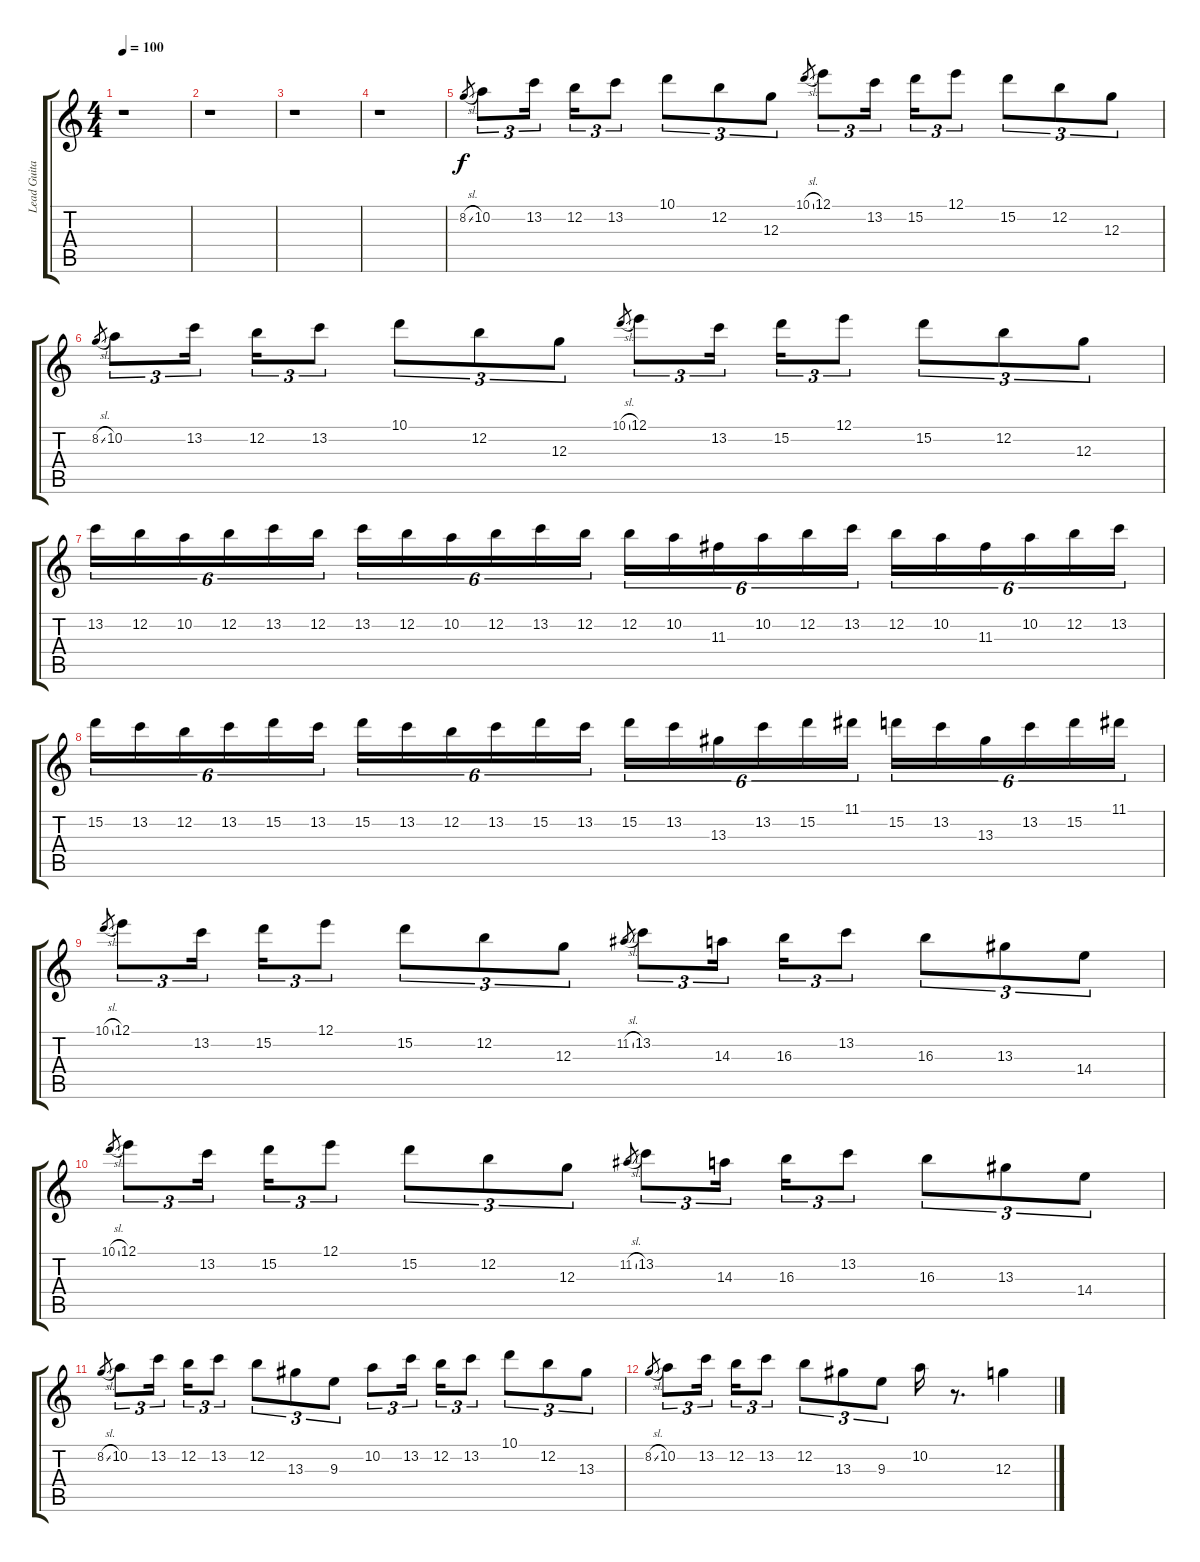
\track ("Lead Guitar" "Lead Guita") {instrument acousticguitarsteel}
\staff {score tabs}
\tuning (E4 B3 G3 D3 A2 E2) {hide}
\ts (4 4)
\tempo 100
\clef g2
\ks c
r.1{dy f instrument acousticguitarsteel} |
r.1 |
r.1 |
r.1 |
8.2{sl}.8{gr} 10.2.8{tu (3 2)} 13.2.16{tu (3 2)} 12.2.16{tu (3 2)} 13.2.8{tu (3 2)} 10.1.8{tu (3 2)} 12.2.8{tu (3 2)} 12.3.8{tu (3 2)} 10.1{sl}.8{gr} 12.1.8{tu (3 2)} 13.2.16{tu (3 2)} 15.2.16{tu (3 2)} 12.1.8{tu (3 2)} 15.2.8{tu (3 2)} 12.2.8{tu (3 2)} 12.3.8{tu (3 2)} |
8.2{sl}.8{gr} 10.2.8{tu (3 2)} 13.2.16{tu (3 2)} 12.2.16{tu (3 2)} 13.2.8{tu (3 2)} 10.1.8{tu (3 2)} 12.2.8{tu (3 2)} 12.3.8{tu (3 2)} 10.1{sl}.8{gr} 12.1.8{tu (3 2)} 13.2.16{tu (3 2)} 15.2.16{tu (3 2)} 12.1.8{tu (3 2)} 15.2.8{tu (3 2)} 12.2.8{tu (3 2)} 12.3.8{tu (3 2)} |
13.2.16{tu (6 4)} 12.2.16{tu (6 4)} 10.2.16{tu (6 4)} 12.2.16{tu (6 4)} 13.2.16{tu (6 4)} 12.2.16{tu (6 4)} 13.2.16{tu (6 4)} 12.2.16{tu (6 4)} 10.2.16{tu (6 4)} 12.2.16{tu (6 4)} 13.2.16{tu (6 4)} 12.2.16{tu (6 4)} 12.2.16{tu (6 4)} 10.2.16{tu (6 4)} 11.3.16{tu (6 4)} 10.2.16{tu (6 4)} 12.2.16{tu (6 4)} 13.2.16{tu (6 4)} 12.2.16{tu (6 4)} 10.2.16{tu (6 4)} 11.3.16{tu (6 4)} 10.2.16{tu (6 4)} 12.2.16{tu (6 4)} 13.2.16{tu (6 4)} |
15.2.16{tu (6 4)} 13.2.16{tu (6 4)} 12.2.16{tu (6 4)} 13.2.16{tu (6 4)} 15.2.16{tu (6 4)} 13.2.16{tu (6 4)} 15.2.16{tu (6 4)} 13.2.16{tu (6 4)} 12.2.16{tu (6 4)} 13.2.16{tu (6 4)} 15.2.16{tu (6 4)} 13.2.16{tu (6 4)} 15.2.16{tu (6 4)} 13.2.16{tu (6 4)} 13.3.16{tu (6 4)} 13.2.16{tu (6 4)} 15.2.16{tu (6 4)} 11.1.16{tu (6 4)} 15.2.16{tu (6 4)} 13.2.16{tu (6 4)} 13.3.16{tu (6 4)} 13.2.16{tu (6 4)} 15.2.16{tu (6 4)} 11.1.16{tu (6 4)} |
10.1{sl}.8{gr} 12.1.8{tu (3 2)} 13.2.16{tu (3 2)} 15.2.16{tu (3 2)} 12.1.8{tu (3 2)} 15.2.8{tu (3 2)} 12.2.8{tu (3 2)} 12.3.8{tu (3 2)} 11.2{sl}.8{gr} 13.2.8{tu (3 2)} 14.3.16{tu (3 2)} 16.3.16{tu (3 2)} 13.2.8{tu (3 2)} 16.3.8{tu (3 2)} 13.3.8{tu (3 2)} 14.4.8{tu (3 2)} |
10.1{sl}.8{gr} 12.1.8{tu (3 2)} 13.2.16{tu (3 2)} 15.2.16{tu (3 2)} 12.1.8{tu (3 2)} 15.2.8{tu (3 2)} 12.2.8{tu (3 2)} 12.3.8{tu (3 2)} 11.2{sl}.8{gr} 13.2.8{tu (3 2)} 14.3.16{tu (3 2)} 16.3.16{tu (3 2)} 13.2.8{tu (3 2)} 16.3.8{tu (3 2)} 13.3.8{tu (3 2)} 14.4.8{tu (3 2)} |
8.2{sl}.8{gr} 10.2.8{tu (3 2)} 13.2.16{tu (3 2)} 12.2.16{tu (3 2)} 13.2.8{tu (3 2)} 12.2.8{tu (3 2)} 13.3.8{tu (3 2)} 9.3.8{tu (3 2)} 10.2.8{tu (3 2)} 13.2.16{tu (3 2)} 12.2.16{tu (3 2)} 13.2.8{tu (3 2)} 10.1.8{tu (3 2)} 12.2.8{tu (3 2)} 13.3.8{tu (3 2)} |
8.2{sl}.8{gr} 10.2.8{tu (3 2)} 13.2.16{tu (3 2)} 12.2.16{tu (3 2)} 13.2.8{tu (3 2)} 12.2.8{tu (3 2)} 13.3.8{tu (3 2)} 9.3.8{tu (3 2)} 10.2.16 r.8{d} 12.3.4
